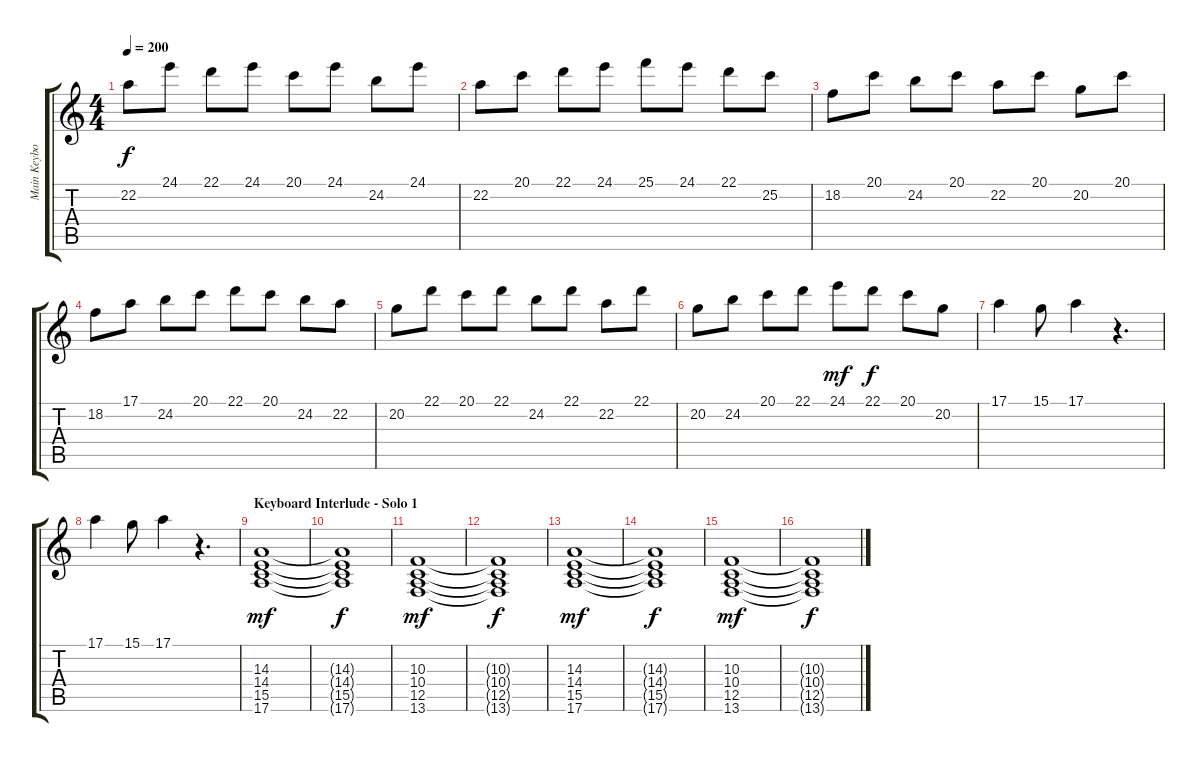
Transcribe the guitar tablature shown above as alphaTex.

\track ("Main Keyboards" "Main Keybo") {instrument stringensemble1}
\staff {score tabs}
\tuning (E4 B3 G3 D3 A2 E2) {hide}
\ts (4 4)
\tempo 200
\clef g2
\ks c
22.2.8{dy f} 24.1.8 22.1.8 24.1.8 20.1.8 24.1.8 24.2.8 24.1.8 |
22.2.8 20.1.8 22.1.8 24.1.8 25.1.8 24.1.8 22.1.8 25.2.8 |
18.2.8 20.1.8 24.2.8 20.1.8 22.2.8 20.1.8 20.2.8 20.1.8 |
18.2.8 17.1.8 24.2.8 20.1.8 22.1.8 20.1.8 24.2.8 22.2.8 |
20.2.8 22.1.8 20.1.8 22.1.8 24.2.8 22.1.8 22.2.8 22.1.8 |
20.2.8 24.2.8 20.1.8 22.1.8 24.1.8{dy mf} 22.1.8{dy f} 20.1.8 20.2.8 |
17.1.4 15.1.8 17.1.4 r.4{d} |
17.1.4 15.1.8 17.1.4 r.4{d} |
\section ("" "Keyboard Interlude - Solo 1")
(14.3 14.4 15.5 17.6).1{dy mf instrument synthstrings1} |
(14.3{t} 14.4{t} 15.5{t} 17.6{t}).1{dy f} |
(10.3 10.4 12.5 13.6).1{dy mf} |
(10.3{t} 10.4{t} 12.5{t} 13.6{t}).1{dy f} |
(14.3 14.4 15.5 17.6).1{dy mf} |
(14.3{t} 14.4{t} 15.5{t} 17.6{t}).1{dy f} |
(10.3 10.4 12.5 13.6).1{dy mf} |
(10.3{t} 10.4{t} 12.5{t} 13.6{t}).1{dy f}
